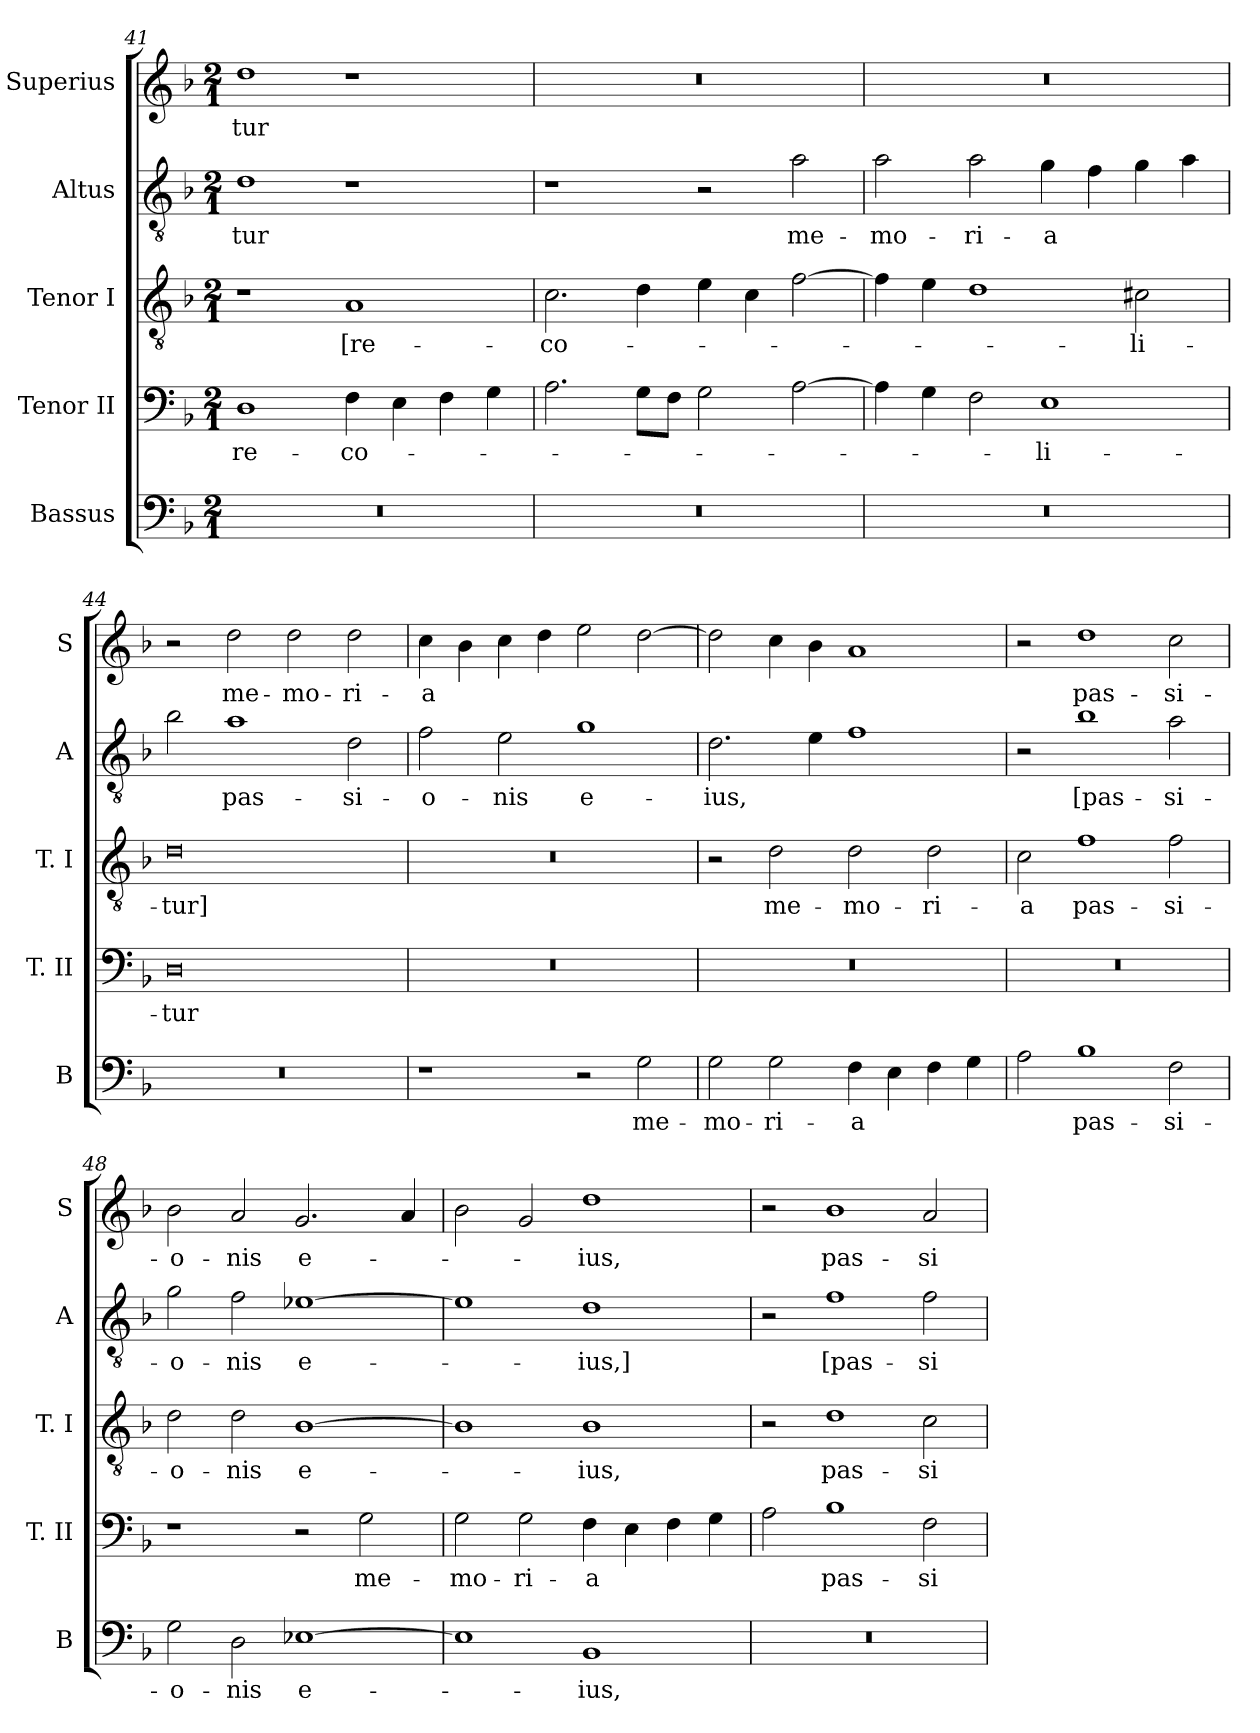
**kern	**text	**kern	**text	**kern	**text	**kern	**text	**kern	**text
*part5	*part5	*part4	*part4	*part3	*part3	*part2	*part2	*part1	*part1
*staff5	*staff5	*staff4	*staff4	*staff3	*staff3	*staff2	*staff2	*staff1	*staff1
*I"Bassus	*	*I"Tenor II	*	*I"Tenor I	*	*I"Altus	*	*I"Superius	*
*I'B	*	*I'T. II	*	*I'T. I	*	*I'A	*	*I'S	*
*clefF4	*	*clefF4	*	*clefGv2	*	*clefGv2	*	*clefG2	*
*k[b-]	*	*k[b-]	*	*k[b-]	*	*k[b-]	*	*k[b-]	*
*F:	*	*F:	*	*F:	*	*F:	*	*F:	*
*M2/1	*	*M2/1	*	*M2/1	*	*M2/1	*	*M2/1	*
=41	=41	=41	=41	=41	=41	=41	=41	=41	=41
0r	.	1D	re-	1r	.	1d	-tur	1dd	-tur
.	.	4F	-co-	1A	[re-	1r	.	1r	.
.	.	4E	.	.	.	.	.	.	.
.	.	4F	.	.	.	.	.	.	.
.	.	4G	.	.	.	.	.	.	.
=42	=42	=42	=42	=42	=42	=42	=42	=42	=42
0r	.	2.A	.	2.c	-co-	1r	.	0r	.
.	.	8GL	.	4d	.	.	.	.	.
.	.	8FJ	.	.	.	.	.	.	.
.	.	2G	.	4e	.	2r	.	.	.
.	.	.	.	4c	.	.	.	.	.
.	.	[2A	.	[2f	.	2a	me-	.	.
=43	=43	=43	=43	=43	=43	=43	=43	=43	=43
0r	.	4A]	.	4f]	.	2a	-mo-	0r	.
.	.	4G	.	4e	.	.	.	.	.
.	.	2F	.	1d	.	2a	-ri-	.	.
.	.	1E	-li-	.	.	4g	-a	.	.
.	.	.	.	.	.	4f	.	.	.
.	.	.	.	2c#X	-li-	4g	.	.	.
.	.	.	.	.	.	4a	.	.	.
=44	=44	=44	=44	=44	=44	=44	=44	=44	=44
0r	.	0D	-tur	0d	-tur]	2b-	.	2r	.
.	.	.	.	.	.	1a	pas-	2dd	me-
.	.	.	.	.	.	.	.	2dd	-mo-
.	.	.	.	.	.	2d	-si-	2dd	-ri-
=45	=45	=45	=45	=45	=45	=45	=45	=45	=45
1r	.	0r	.	0r	.	2f	-o-	4cc	-a
.	.	.	.	.	.	.	.	4b-	.
.	.	.	.	.	.	2e	-nis	4cc	.
.	.	.	.	.	.	.	.	4dd	.
2r	.	.	.	.	.	1g	e-	2ee	.
2G	me-	.	.	.	.	.	.	[2dd	.
=46	=46	=46	=46	=46	=46	=46	=46	=46	=46
2G	-mo-	0r	.	2r	.	2.d	-ius,	2dd]	.
2G	-ri-	.	.	2d	me-	.	.	4cc	.
.	.	.	.	.	.	4e	.	4b-	.
4F	-a	.	.	2d	-mo-	1f	.	1a	.
4E	.	.	.	.	.	.	.	.	.
4F	.	.	.	2d	-ri-	.	.	.	.
4G	.	.	.	.	.	.	.	.	.
=47	=47	=47	=47	=47	=47	=47	=47	=47	=47
2A	.	0r	.	2c	-a	2r	.	2r	.
1B-	pas-	.	.	1f	pas-	1b-	[pas-	1dd	pas-
2F	-si-	.	.	2f	-si-	2a	-si-	2cc	-si-
=48	=48	=48	=48	=48	=48	=48	=48	=48	=48
2G	-o-	1r	.	2d	-o-	2g	-o-	2b-	-o-
2D	-nis	.	.	2d	-nis	2f	-nis	2a	-nis
[1E-X	e-	2r	.	[1B-	e-	[1e-X	e-	2.g	e-
.	.	2G	me-	.	.	.	.	.	.
.	.	.	.	.	.	.	.	4a	.
=49	=49	=49	=49	=49	=49	=49	=49	=49	=49
1E-]	.	2G	-mo-	1B-]	.	1e-]	.	2b-	.
.	.	2G	-ri-	.	.	.	.	2g	.
1BB-	-ius,	4F	-a	1B-	-ius,	1d	-ius,]	1dd	-ius,
.	.	4E	.	.	.	.	.	.	.
.	.	4F	.	.	.	.	.	.	.
.	.	4G	.	.	.	.	.	.	.
=50	=50	=50	=50	=50	=50	=50	=50	=50	=50
0r	.	2A	.	2r	.	2r	.	2r	.
.	.	1B-	pas-	1d	pas-	1f	[pas-	1b-	pas-
.	.	2F	-si-	2c	-si-	2f	-si-	2a	-si-
=	=	=	=	=	=	=	=	=	=
*-	*-	*-	*-	*-	*-	*-	*-	*-	*-
